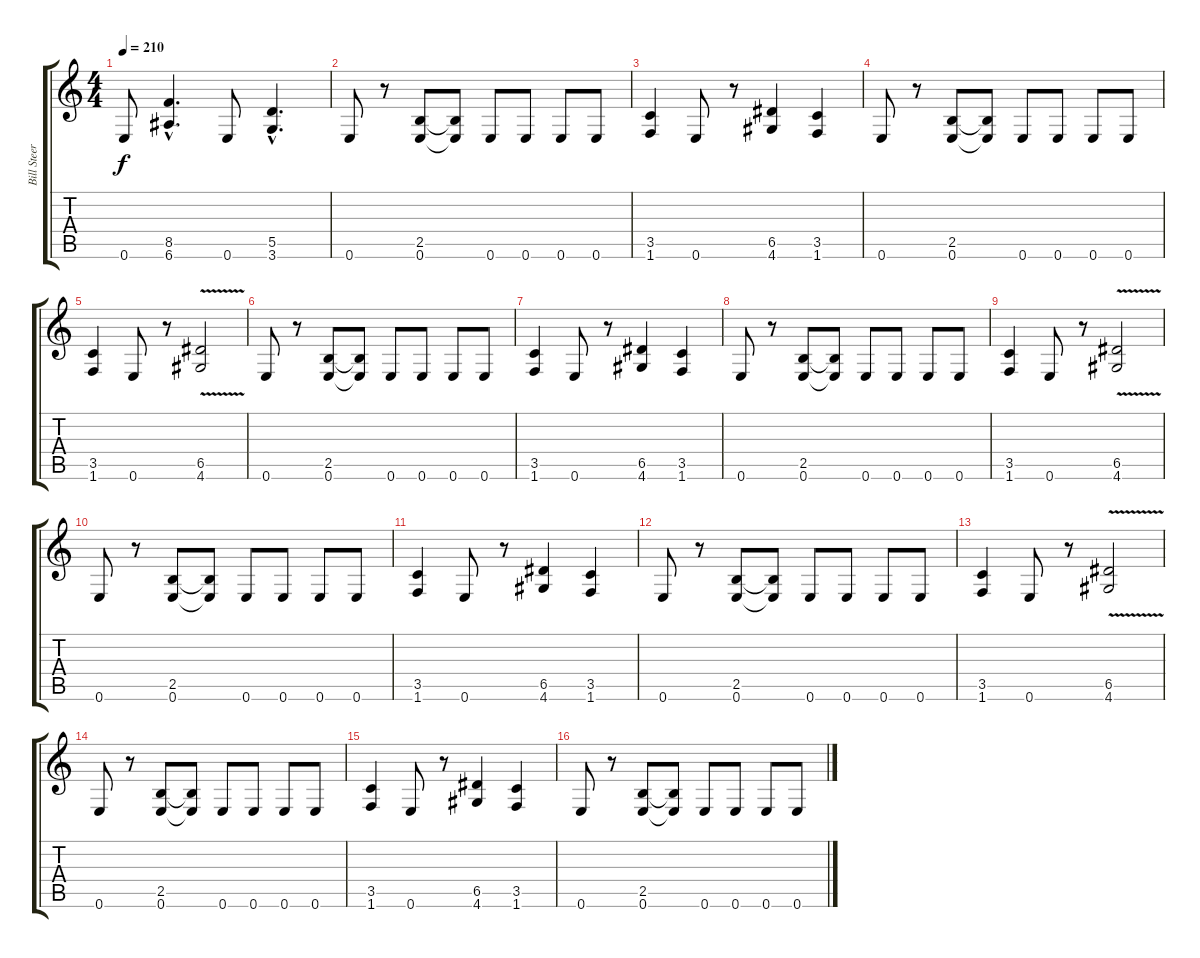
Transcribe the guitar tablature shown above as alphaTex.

\track ("Bill Steer" "Bill Steer") {instrument distortionguitar}
\staff {score tabs}
\tuning (E4 B3 G3 D3 A2 E2) {hide}
\ts (4 4)
\tempo 210
\clef g2
\ks c
0.6.8{dy f} (8.5{hac} 6.6{hac}).4{d} 0.6.8 (5.5{hac} 3.6{hac}).4{d} |
0.6.8 r.8 (2.5 0.6).8 (2.5{t} 0.6{t}).8 0.6.8 0.6.8 0.6.8 0.6.8 |
(3.5 1.6).4 0.6.8 r.8 (6.5 4.6).4 (3.5 1.6).4 |
0.6.8 r.8 (2.5 0.6).8 (2.5{t} 0.6{t}).8 0.6.8 0.6.8 0.6.8 0.6.8 |
(3.5 1.6).4 0.6.8 r.8 (6.5{v} 4.6{v}).2 |
0.6.8 r.8 (2.5 0.6).8 (2.5{t} 0.6{t}).8 0.6.8 0.6.8 0.6.8 0.6.8 |
(3.5 1.6).4 0.6.8 r.8 (6.5 4.6).4 (3.5 1.6).4 |
0.6.8 r.8 (2.5 0.6).8 (2.5{t} 0.6{t}).8 0.6.8 0.6.8 0.6.8 0.6.8 |
(3.5 1.6).4 0.6.8 r.8 (6.5{v} 4.6{v}).2 |
0.6.8 r.8 (2.5 0.6).8 (2.5{t} 0.6{t}).8 0.6.8 0.6.8 0.6.8 0.6.8 |
(3.5 1.6).4 0.6.8 r.8 (6.5 4.6).4 (3.5 1.6).4 |
0.6.8 r.8 (2.5 0.6).8 (2.5{t} 0.6{t}).8 0.6.8 0.6.8 0.6.8 0.6.8 |
(3.5 1.6).4 0.6.8 r.8 (6.5{v} 4.6{v}).2 |
0.6.8 r.8 (2.5 0.6).8 (2.5{t} 0.6{t}).8 0.6.8 0.6.8 0.6.8 0.6.8 |
(3.5 1.6).4 0.6.8 r.8 (6.5 4.6).4 (3.5 1.6).4 |
0.6.8 r.8 (2.5 0.6).8 (2.5{t} 0.6{t}).8 0.6.8 0.6.8 0.6.8 0.6.8
